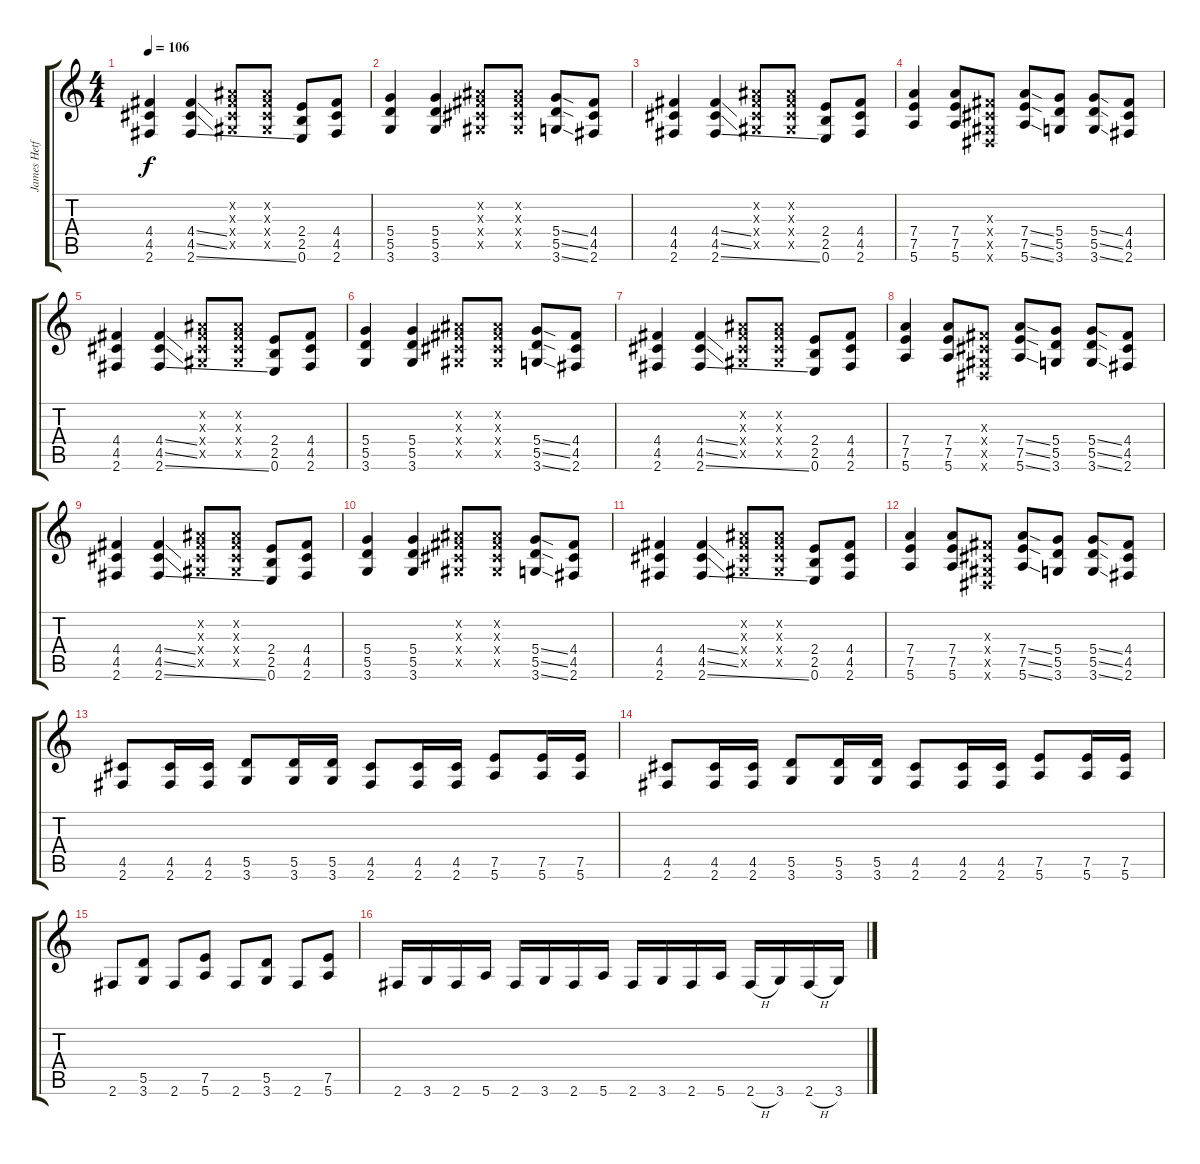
\track ("James Hetfield" "James Hetf") {instrument distortionguitar}
\staff {score tabs}
\tuning (E4 B3 G3 D3 A2 E2) {hide}
\ts (4 4)
\tempo 106
\clef g2
\ks c
(4.4 4.5 2.6).4{dy f} (4.4{ss} 4.5{ss} 2.6{ss}).4 (-1.2{x} -1.3{x} -1.4{x} -1.5{x}).8 (-1.2{x} -1.3{x} -1.4{x} -1.5{x}).8 (2.4 2.5 0.6).8 (4.4 4.5 2.6).8 |
(5.4 5.5 3.6).4 (5.4 5.5 3.6).4 (-1.2{x} -1.3{x} -1.4{x} -1.5{x}).8 (-1.2{x} -1.3{x} -1.4{x} -1.5{x}).8 (5.4{ss} 5.5{ss} 3.6{ss}).8 (4.4 4.5 2.6).8 |
(4.4 4.5 2.6).4 (4.4{ss} 4.5{ss} 2.6{ss}).4 (-1.2{x} -1.3{x} -1.4{x} -1.5{x}).8 (-1.2{x} -1.3{x} -1.4{x} -1.5{x}).8 (2.4 2.5 0.6).8 (4.4 4.5 2.6).8 |
(7.4 7.5 5.6).4 (7.4 7.5 5.6).8 (-1.3{x} -1.4{x} -1.5{x} -1.6{x}).8 (7.4{ss} 7.5{ss} 5.6{ss}).8 (5.4 5.5 3.6).8 (5.4{ss} 5.5{ss} 3.6{ss}).8 (4.4 4.5 2.6).8 |
(4.4 4.5 2.6).4 (4.4{ss} 4.5{ss} 2.6{ss}).4 (-1.2{x} -1.3{x} -1.4{x} -1.5{x}).8 (-1.2{x} -1.3{x} -1.4{x} -1.5{x}).8 (2.4 2.5 0.6).8 (4.4 4.5 2.6).8 |
(5.4 5.5 3.6).4 (5.4 5.5 3.6).4 (-1.2{x} -1.3{x} -1.4{x} -1.5{x}).8 (-1.2{x} -1.3{x} -1.4{x} -1.5{x}).8 (5.4{ss} 5.5{ss} 3.6{ss}).8 (4.4 4.5 2.6).8 |
(4.4 4.5 2.6).4 (4.4{ss} 4.5{ss} 2.6{ss}).4 (-1.2{x} -1.3{x} -1.4{x} -1.5{x}).8 (-1.2{x} -1.3{x} -1.4{x} -1.5{x}).8 (2.4 2.5 0.6).8 (4.4 4.5 2.6).8 |
(7.4 7.5 5.6).4 (7.4 7.5 5.6).8 (-1.3{x} -1.4{x} -1.5{x} -1.6{x}).8 (7.4{ss} 7.5{ss} 5.6{ss}).8 (5.4 5.5 3.6).8 (5.4{ss} 5.5{ss} 3.6{ss}).8 (4.4 4.5 2.6).8 |
(4.4 4.5 2.6).4 (4.4{ss} 4.5{ss} 2.6{ss}).4 (-1.2{x} -1.3{x} -1.4{x} -1.5{x}).8 (-1.2{x} -1.3{x} -1.4{x} -1.5{x}).8 (2.4 2.5 0.6).8 (4.4 4.5 2.6).8 |
(5.4 5.5 3.6).4 (5.4 5.5 3.6).4 (-1.2{x} -1.3{x} -1.4{x} -1.5{x}).8 (-1.2{x} -1.3{x} -1.4{x} -1.5{x}).8 (5.4{ss} 5.5{ss} 3.6{ss}).8 (4.4 4.5 2.6).8 |
(4.4 4.5 2.6).4 (4.4{ss} 4.5{ss} 2.6{ss}).4 (-1.2{x} -1.3{x} -1.4{x} -1.5{x}).8 (-1.2{x} -1.3{x} -1.4{x} -1.5{x}).8 (2.4 2.5 0.6).8 (4.4 4.5 2.6).8 |
(7.4 7.5 5.6).4 (7.4 7.5 5.6).8 (-1.3{x} -1.4{x} -1.5{x} -1.6{x}).8 (7.4{ss} 7.5{ss} 5.6{ss}).8 (5.4 5.5 3.6).8 (5.4{ss} 5.5{ss} 3.6{ss}).8 (4.4 4.5 2.6).8 |
(4.5 2.6).8 (4.5 2.6).16 (4.5 2.6).16 (5.5 3.6).8 (5.5 3.6).16 (5.5 3.6).16 (4.5 2.6).8 (4.5 2.6).16 (4.5 2.6).16 (7.5 5.6).8 (7.5 5.6).16 (7.5 5.6).16 |
(4.5 2.6).8 (4.5 2.6).16 (4.5 2.6).16 (5.5 3.6).8 (5.5 3.6).16 (5.5 3.6).16 (4.5 2.6).8 (4.5 2.6).16 (4.5 2.6).16 (7.5 5.6).8 (7.5 5.6).16 (7.5 5.6).16 |
2.6.8 (5.5 3.6).8 2.6.8 (7.5 5.6).8 2.6.8 (5.5 3.6).8 2.6.8 (7.5 5.6).8 |
2.6.16 3.6.16 2.6.16 5.6.16 2.6.16 3.6.16 2.6.16 5.6.16 2.6.16 3.6.16 2.6.16 5.6.16 2.6{h}.16 3.6.16 2.6{h}.16 3.6.16
